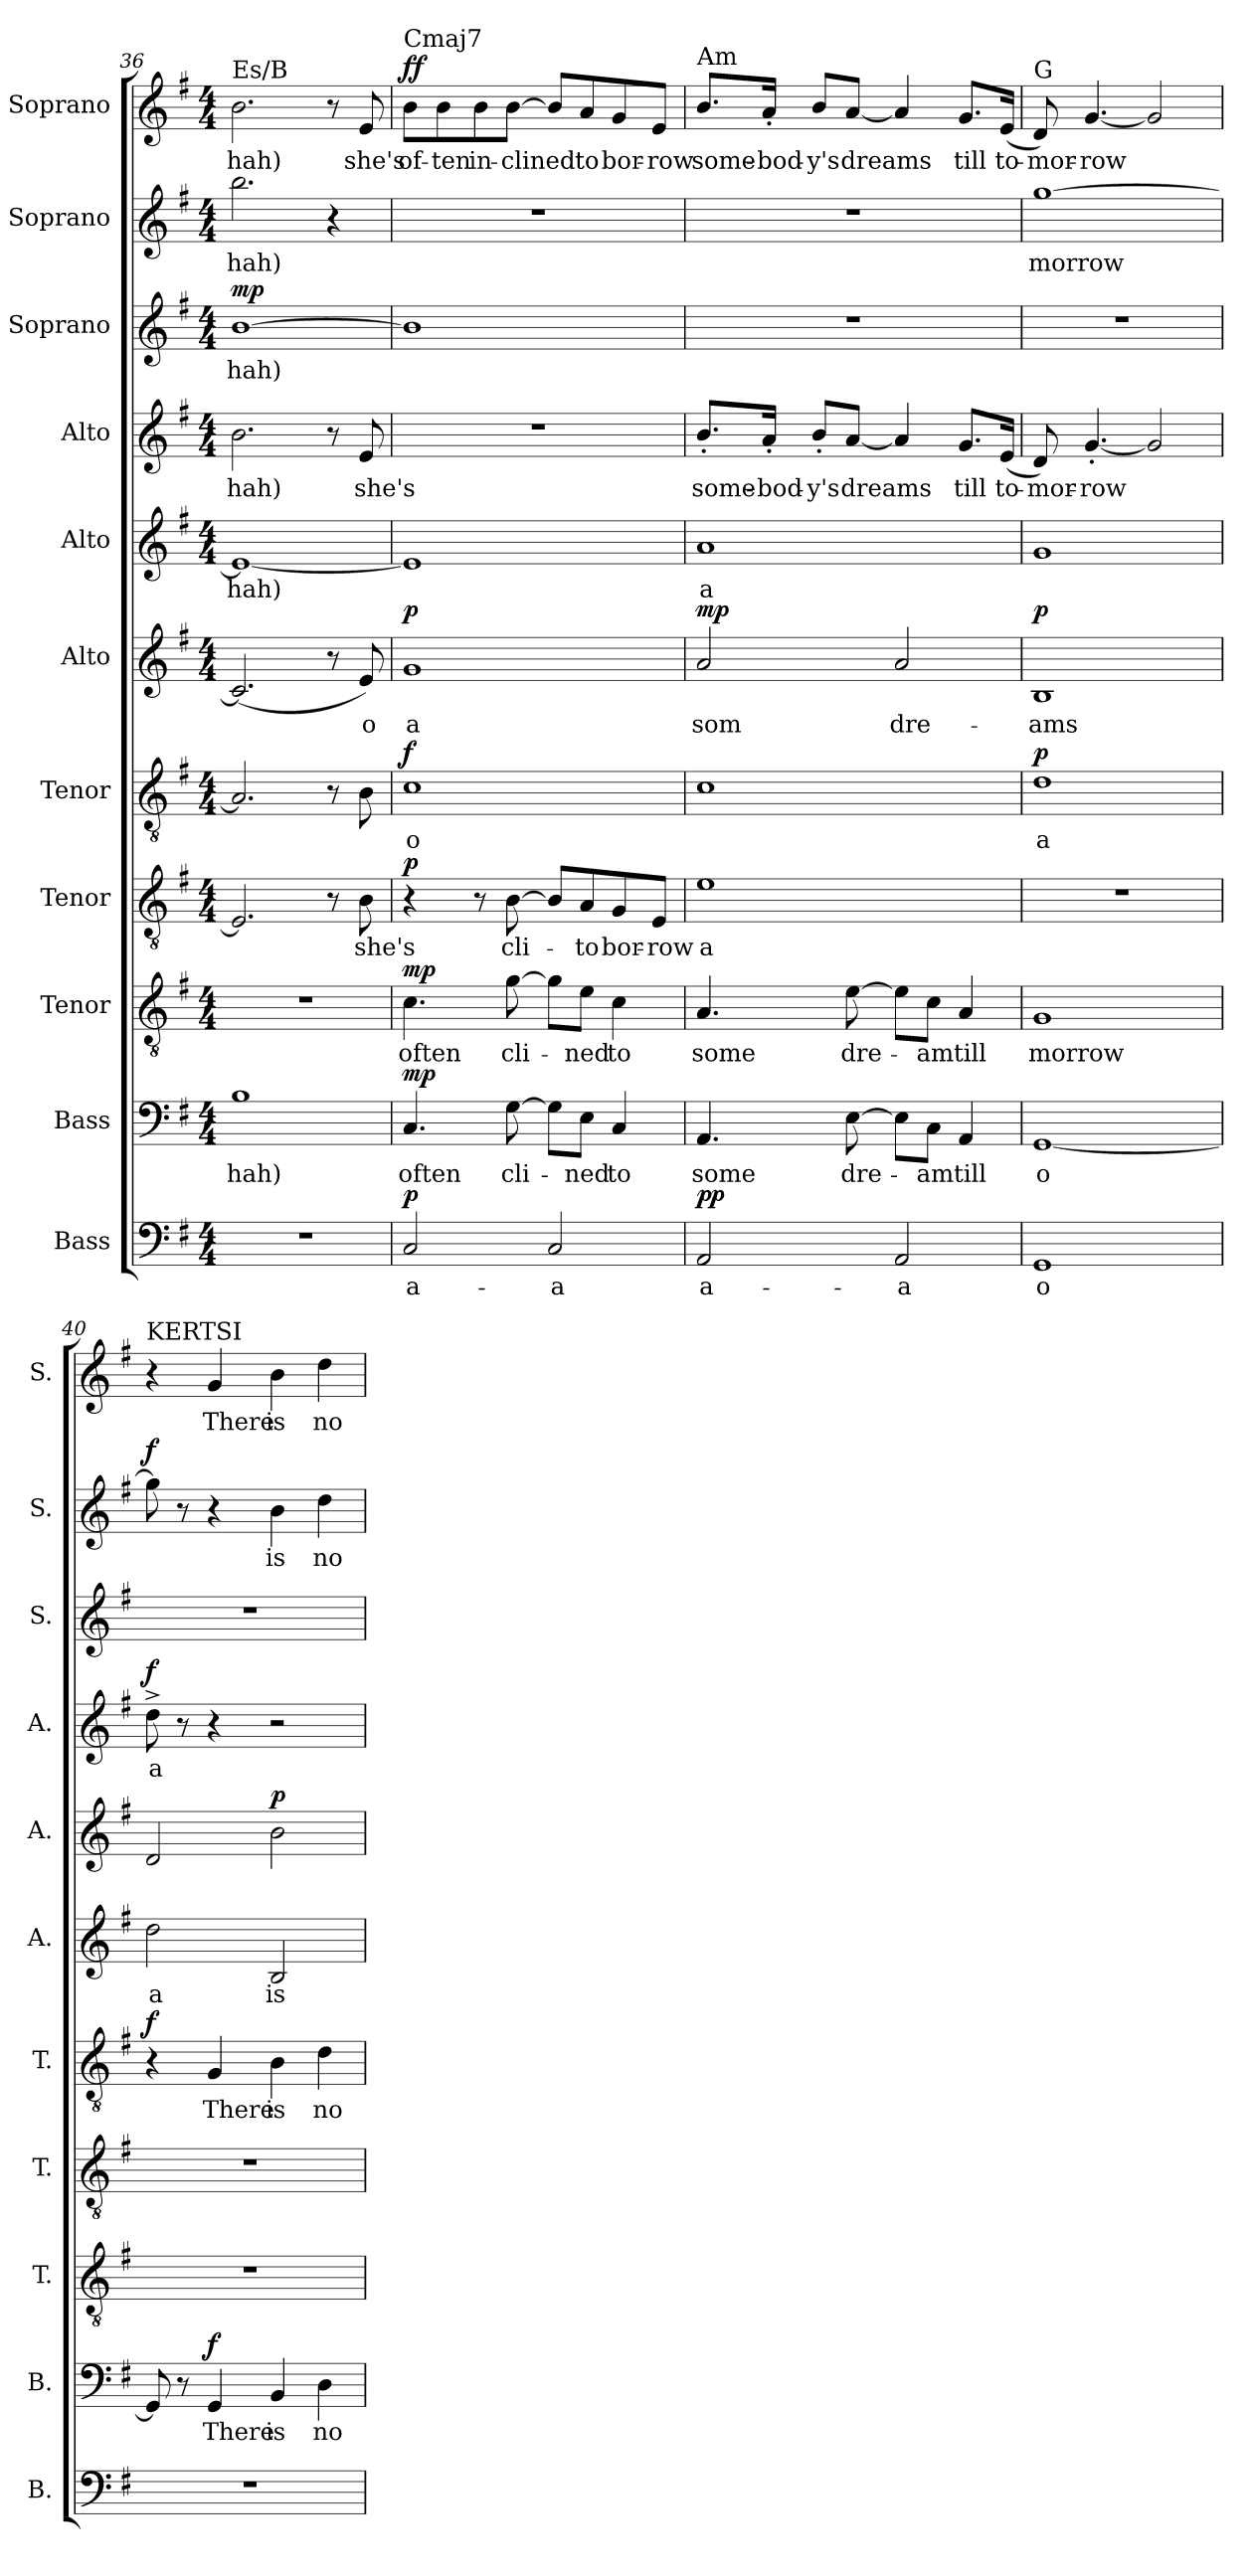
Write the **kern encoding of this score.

**kern	**text	**dynam	**kern	**text	**dynam	**kern	**text	**dynam	**kern	**text	**dynam	**kern	**text	**dynam	**kern	**text	**dynam	**kern	**text	**dynam	**kern	**text	**dynam	**kern	**text	**dynam	**kern	**text	**dynam	**kern	**text	**dynam
*part11	*part11	*part11	*part10	*part10	*part10	*part9	*part9	*part9	*part8	*part8	*part8	*part7	*part7	*part7	*part6	*part6	*part6	*part5	*part5	*part5	*part4	*part4	*part4	*part3	*part3	*part3	*part2	*part2	*part2	*part1	*part1	*part1
*staff11	*staff11	*staff11	*staff10	*staff10	*staff10	*staff9	*staff9	*staff9	*staff8	*staff8	*staff8	*staff7	*staff7	*staff7	*staff6	*staff6	*staff6	*staff5	*staff5	*staff5	*staff4	*staff4	*staff4	*staff3	*staff3	*staff3	*staff2	*staff2	*staff2	*staff1	*staff1	*staff1
*I"Bass	*	*	*I"Bass	*	*	*I"Tenor	*	*	*I"Tenor	*	*	*I"Tenor	*	*	*I"Alto	*	*	*I"Alto	*	*	*I"Alto	*	*	*I"Soprano	*	*	*I"Soprano	*	*	*I"Soprano	*	*
*I'B.	*	*	*I'B.	*	*	*I'T.	*	*	*I'T.	*	*	*I'T.	*	*	*I'A.	*	*	*I'A.	*	*	*I'A.	*	*	*I'S.	*	*	*I'S.	*	*	*I'S.	*	*
*clefF4	*	*	*clefF4	*	*	*clefGv2	*	*	*clefGv2	*	*	*clefGv2	*	*	*clefG2	*	*	*clefG2	*	*	*clefG2	*	*	*clefG2	*	*	*clefG2	*	*	*clefG2	*	*
*k[f#]	*	*	*k[f#]	*	*	*k[f#]	*	*	*k[f#]	*	*	*k[f#]	*	*	*k[f#]	*	*	*k[f#]	*	*	*k[f#]	*	*	*k[f#]	*	*	*k[f#]	*	*	*k[f#]	*	*
*M4/4	*	*	*M4/4	*	*	*M4/4	*	*	*M4/4	*	*	*M4/4	*	*	*M4/4	*	*	*M4/4	*	*	*M4/4	*	*	*M4/4	*	*	*M4/4	*	*	*M4/4	*	*
=36	=36	=36	=36	=36	=36	=36	=36	=36	=36	=36	=36	=36	=36	=36	=36	=36	=36	=36	=36	=36	=36	=36	=36	=36	=36	=36	=36	=36	=36	=36	=36	=36
!	!	!	!	!	!	!	!	!	!	!	!	!	!	!	!	!	!	!	!	!	!	!	!	!	!	!	!	!	!	!LO:TX:a:t=Es/B	!	!
!	!	!	!	!LO:LY:b	!	!	!	!	!	!	!	!	!	!	!	!	!	!	!LO:LY:b	!	!	!LO:LY:b	!	!	!LO:LY:b	!LO:DY:b	!	!LO:LY:b	!	!	!LO:LY:b	!
1r	.	.	1B	-hah)	.	1r	.	.	2.E/]	.	.	2.A/]	.	.	(<2.c/]	.	.	1e_	-hah)	.	2.b\	-hah)	.	[1b	-hah)	mp	2.bb\	-hah)	.	2.b\	-hah)	.
.	.	.	.	.	.	.	.	.	8r	.	.	8r	.	.	8r	.	.	.	.	.	8r	.	.	.	.	.	4r	.	.	8r	.	.
!	!	!	!	!	!	!	!	!	!	!LO:LY:b	!	!	!	!	!	!LO:LY:b	!	!	!	!	!	!LO:LY:b	!	!	!	!	!	!	!	!	!LO:LY:b	!
.	.	.	.	.	.	.	.	.	8B\	she's	.	8B\	.	.	8e/)	o	.	.	.	.	8e/	she's	.	.	.	.	.	.	.	8e/	she's	.
=37	=37	=37	=37	=37	=37	=37	=37	=37	=37	=37	=37	=37	=37	=37	=37	=37	=37	=37	=37	=37	=37	=37	=37	=37	=37	=37	=37	=37	=37	=37	=37	=37
!	!	!	!	!	!	!	!	!	!	!	!	!	!	!	!	!	!	!	!	!	!	!	!	!	!	!	!	!	!	!LO:TX:a:t=Cmaj7	!	!
!	!LO:LY:b	!LO:DY:b	!	!LO:LY:b	!LO:DY:b	!	!LO:LY:b	!LO:DY:b	!	!	!LO:DY:b	!	!LO:LY:b	!LO:DY:b	!	!LO:LY:b	!LO:DY:b	!	!	!	!	!	!	!	!	!	!	!	!	!	!LO:LY:b	!LO:DY:b
2C/	a-	p	4.C/	often	mp	4.c\	often	mp	4r	.	p	1c	o	f	1g	a	p	1e]	.	.	1r	.	.	1b]	.	.	1r	.	.	8b\L	of-	ff
!	!	!	!	!	!	!	!	!	!	!	!	!	!	!	!	!	!	!	!	!	!	!	!	!	!	!	!	!	!	!	!LO:LY:b	!
.	.	.	.	.	.	.	.	.	.	.	.	.	.	.	.	.	.	.	.	.	.	.	.	.	.	.	.	.	.	8b\	-ten	.
!	!	!	!	!	!	!	!	!	!	!	!	!	!	!	!	!	!	!	!	!	!	!	!	!	!	!	!	!	!	!	!LO:LY:b	!
.	.	.	.	.	.	.	.	.	8r	.	.	.	.	.	.	.	.	.	.	.	.	.	.	.	.	.	.	.	.	8b\	in-	.
!	!	!	!	!LO:LY:b	!	!	!LO:LY:b	!	!	!LO:LY:b	!	!	!	!	!	!	!	!	!	!	!	!	!	!	!	!	!	!	!	!	!LO:LY:b	!
.	.	.	[8G\	-cli-	.	[8g\	-cli-	.	[8B\	-cli-	.	.	.	.	.	.	.	.	.	.	.	.	.	.	.	.	.	.	.	[8b\J	-clined	.
!	!LO:LY:b	!	!	!	!	!	!	!	!	!	!	!	!	!	!	!	!	!	!	!	!	!	!	!	!	!	!	!	!	!	!	!
2C/	-a	.	8G\L]	.	.	8g\L]	.	.	8B/L]	.	.	.	.	.	.	.	.	.	.	.	.	.	.	.	.	.	.	.	.	8b/L]	.	.
!	!	!	!	!LO:LY:b	!	!	!LO:LY:b	!	!	!LO:LY:b	!	!	!	!	!	!	!	!	!	!	!	!	!	!	!	!	!	!	!	!	!LO:LY:b	!
.	.	.	8E\J	-ned	.	8e\J	-ned	.	8A/	to	.	.	.	.	.	.	.	.	.	.	.	.	.	.	.	.	.	.	.	8a/	to	.
!	!	!	!	!LO:LY:b	!	!	!LO:LY:b	!	!	!LO:LY:b	!	!	!	!	!	!	!	!	!	!	!	!	!	!	!	!	!	!	!	!	!LO:LY:b	!
.	.	.	4C/	to	.	4c\	to	.	8G/	bor-	.	.	.	.	.	.	.	.	.	.	.	.	.	.	.	.	.	.	.	8g/	bor-	.
!	!	!	!	!	!	!	!	!	!	!LO:LY:b	!	!	!	!	!	!	!	!	!	!	!	!	!	!	!	!	!	!	!	!	!LO:LY:b	!
.	.	.	.	.	.	.	.	.	8E/J	-row	.	.	.	.	.	.	.	.	.	.	.	.	.	.	.	.	.	.	.	8e/J	-row	.
=38	=38	=38	=38	=38	=38	=38	=38	=38	=38	=38	=38	=38	=38	=38	=38	=38	=38	=38	=38	=38	=38	=38	=38	=38	=38	=38	=38	=38	=38	=38	=38	=38
!	!	!	!	!	!	!	!	!	!	!	!	!	!	!	!	!	!	!	!	!	!	!	!	!	!	!	!	!	!	!LO:TX:a:t=Am	!	!
!	!LO:LY:b	!LO:DY:b	!	!LO:LY:b	!	!	!LO:LY:b	!	!	!LO:LY:b	!	!	!	!	!	!LO:LY:b	!LO:DY:b	!	!LO:LY:b	!	!	!LO:LY:b	!	!	!	!	!	!	!	!	!LO:LY:b	!
2AA/	a-	pp	4.AA/	some	.	4.A/	some	.	1e	a	.	1c	.	.	2a/	som	mp	1a	a	.	8.b'/L	some-	.	1r	.	.	1r	.	.	8.b/L	some-	.
!	!	!	!	!	!	!	!	!	!	!	!	!	!	!	!	!	!	!	!	!	!	!LO:LY:b	!	!	!	!	!	!	!	!	!LO:LY:b	!
.	.	.	.	.	.	.	.	.	.	.	.	.	.	.	.	.	.	.	.	.	16a'/Jk	-bod-	.	.	.	.	.	.	.	16a'/Jk	-bod-	.
!	!	!	!	!	!	!	!	!	!	!	!	!	!	!	!	!	!	!	!	!	!	!LO:LY:b	!	!	!	!	!	!	!	!	!LO:LY:b	!
.	.	.	.	.	.	.	.	.	.	.	.	.	.	.	.	.	.	.	.	.	8b'/L	-y's	.	.	.	.	.	.	.	8b/L	-y's	.
!	!	!	!	!LO:LY:b	!	!	!LO:LY:b	!	!	!	!	!	!	!	!	!	!	!	!	!	!	!LO:LY:b	!	!	!	!	!	!	!	!	!LO:LY:b	!
.	.	.	[8E\	dre-	.	[8e\	dre-	.	.	.	.	.	.	.	.	.	.	.	.	.	[8a/J	dreams	.	.	.	.	.	.	.	[8a/J	dreams	.
!	!LO:LY:b	!	!	!	!	!	!	!	!	!	!	!	!	!	!	!LO:LY:b	!	!	!	!	!	!	!	!	!	!	!	!	!	!	!	!
2AA/	-a	.	8E\L]	.	.	8e\L]	.	.	.	.	.	.	.	.	2a/	dre-	.	.	.	.	4a/]	.	.	.	.	.	.	.	.	4a/]	.	.
!	!	!	!	!LO:LY:b	!	!	!LO:LY:b	!	!	!	!	!	!	!	!	!	!	!	!	!	!	!	!	!	!	!	!	!	!	!	!	!
.	.	.	8C\J	-am	.	8c\J	-am	.	.	.	.	.	.	.	.	.	.	.	.	.	.	.	.	.	.	.	.	.	.	.	.	.
!	!	!	!	!LO:LY:b	!	!	!LO:LY:b	!	!	!	!	!	!	!	!	!	!	!	!	!	!	!LO:LY:b	!	!	!	!	!	!	!	!	!LO:LY:b	!
.	.	.	4AA/	till	.	4A/	till	.	.	.	.	.	.	.	.	.	.	.	.	.	8.g/L	till	.	.	.	.	.	.	.	8.g/L	till	.
!	!	!	!	!	!	!	!	!	!	!	!	!	!	!	!	!	!	!	!	!	!	!LO:LY:b	!	!	!	!	!	!	!	!	!LO:LY:b	!
.	.	.	.	.	.	.	.	.	.	.	.	.	.	.	.	.	.	.	.	.	(<16e/Jk	to-	.	.	.	.	.	.	.	(<16e/Jk	to-	.
!!LO:PB:g=z
=39	=39	=39	=39	=39	=39	=39	=39	=39	=39	=39	=39	=39	=39	=39	=39	=39	=39	=39	=39	=39	=39	=39	=39	=39	=39	=39	=39	=39	=39	=39	=39	=39
!	!	!	!	!	!	!	!	!	!	!	!	!	!	!	!	!	!	!	!	!	!	!	!	!	!	!	!	!	!	!LO:TX:a:t=G	!	!
!	!LO:LY:b	!	!	!LO:LY:b	!	!	!LO:LY:b	!	!	!	!	!	!LO:LY:b	!LO:DY:b	!	!LO:LY:b	!LO:DY:b	!	!	!	!	!LO:LY:b	!	!	!	!	!	!LO:LY:b	!	!	!LO:LY:b	!
1GG	o	.	[1GG	o	.	1G	morrow	.	1r	.	.	1d	a	p	1B	-ams	p	1g	.	.	8d/)	-mor-	.	1r	.	.	[1gg	morrow	.	8d/)	-mor-	.
!	!	!	!	!	!	!	!	!	!	!	!	!	!	!	!	!	!	!	!	!	!	!LO:LY:b	!	!	!	!	!	!	!	!	!LO:LY:b	!
.	.	.	.	.	.	.	.	.	.	.	.	.	.	.	.	.	.	.	.	.	[4.g'/	-row	.	.	.	.	.	.	.	[4.g/	-row	.
.	.	.	.	.	.	.	.	.	.	.	.	.	.	.	.	.	.	.	.	.	2g/]	.	.	.	.	.	.	.	.	2g/]	.	.
=40	=40	=40	=40	=40	=40	=40	=40	=40	=40	=40	=40	=40	=40	=40	=40	=40	=40	=40	=40	=40	=40	=40	=40	=40	=40	=40	=40	=40	=40	=40	=40	=40
!	!	!	!	!	!	!	!	!	!	!	!	!	!	!	!	!	!	!	!	!	!	!	!	!	!	!	!	!	!	!LO:TX:a:t=KERTSI	!	!
!	!	!	!	!	!	!	!	!	!	!	!	!	!	!LO:DY:b	!	!LO:LY:b	!	!	!	!	!	!LO:LY:b	!LO:DY:b	!	!	!	!	!	!LO:DY:b	!	!	!
1r	.	.	8GG/]	.	.	1r	.	.	1r	.	.	4r	.	f	2dd\	a	.	2d/	.	.	8dd^\	a	f	1r	.	.	8gg\]	.	f	4r	.	.
.	.	.	8r	.	.	.	.	.	.	.	.	.	.	.	.	.	.	.	.	.	8r	.	.	.	.	.	8r	.	.	.	.	.
!	!	!	!	!LO:LY:b	!LO:DY:b	!	!	!	!	!	!	!	!LO:LY:b	!	!	!	!	!	!	!	!	!	!	!	!	!	!	!	!	!	!LO:LY:b	!
.	.	.	4GG/	There	f	.	.	.	.	.	.	4G/	There	.	.	.	.	.	.	.	4r	.	.	.	.	.	4r	.	.	4g/	There	.
!	!	!	!	!LO:LY:b	!	!	!	!	!	!	!	!	!LO:LY:b	!	!	!LO:LY:b	!	!	!	!LO:DY:b	!	!	!	!	!	!	!	!LO:LY:b	!	!	!LO:LY:b	!
.	.	.	4BB/	is	.	.	.	.	.	.	.	4B\	is	.	2B/	is	.	2b\	.	p	2r	.	.	.	.	.	4b\	is	.	4b\	is	.
!	!	!	!	!LO:LY:b	!	!	!	!	!	!	!	!	!LO:LY:b	!	!	!	!	!	!	!	!	!	!	!	!	!	!	!LO:LY:b	!	!	!LO:LY:b	!
.	.	.	4D\	no	.	.	.	.	.	.	.	4d\	no	.	.	.	.	.	.	.	.	.	.	.	.	.	4dd\	no	.	4dd\	no	.
=	=	=	=	=	=	=	=	=	=	=	=	=	=	=	=	=	=	=	=	=	=	=	=	=	=	=	=	=	=	=	=	=
*-	*-	*-	*-	*-	*-	*-	*-	*-	*-	*-	*-	*-	*-	*-	*-	*-	*-	*-	*-	*-	*-	*-	*-	*-	*-	*-	*-	*-	*-	*-	*-	*-
